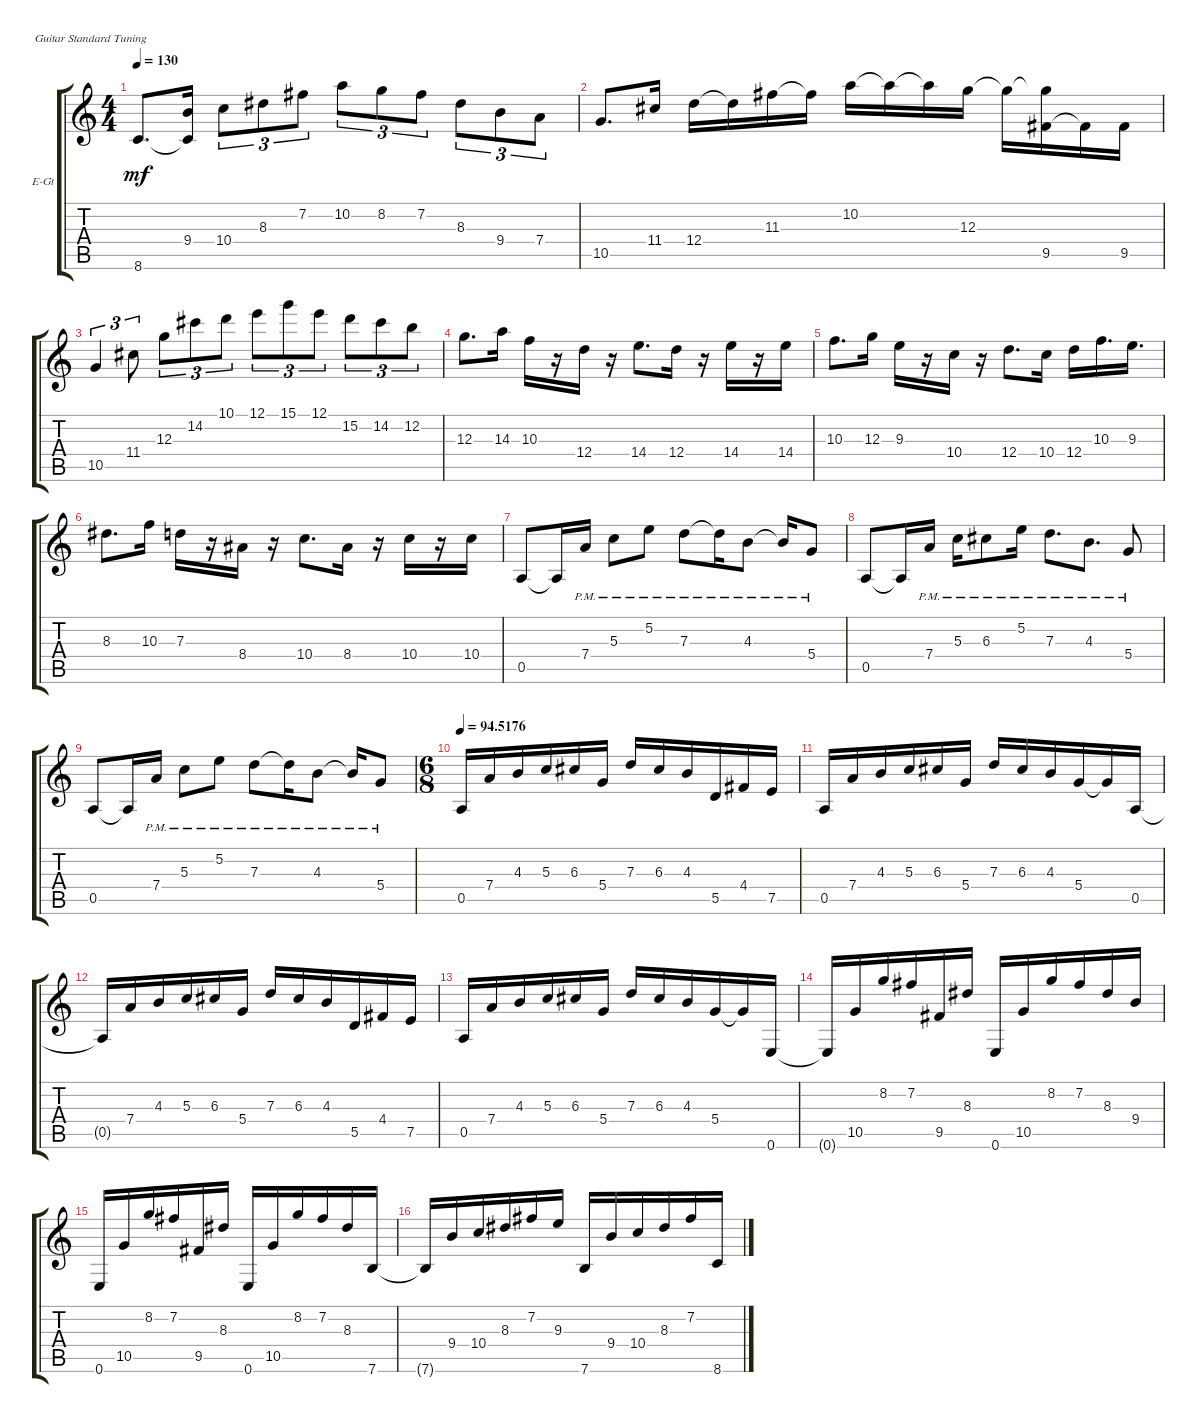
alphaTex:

\defaultSystemsLayout 4
\bracketExtendMode groupsimilarinstruments
\firstSystemTrackNameOrientation horizontal
\otherSystemsTrackNameOrientation horizontal
\track ("Al Di Clean" "E-Gt") {instrument electricguitarclean}
\staff {score tabs}
\tuning (E4 B3 G3 D3 A2 E2)
\ts (4 4)
\tempo 130
\clef g2
\ks c
8.6.8{d dy mf} (8.6{t} 9.4).16 10.4.8{tu (3 2)} 8.3.8{tu (3 2)} 7.2.8{tu (3 2)} 10.2.8{tu (3 2)} 8.2.8{tu (3 2)} 7.2.8{tu (3 2)} 8.3.8{tu (3 2)} 9.4.8{tu (3 2)} 7.4.8{tu (3 2)} |
10.5.8{d} 11.4.16 12.4.16 12.4{t}.16 11.3.16 11.3{t}.16 10.2.16 10.2{t}.16 10.2{t}.16 12.3.16 12.3{t}.16 (12.3{t} 9.5).16 9.5{t}.16 9.5.16 |
10.5.4{tu (3 2)} 11.4.8{tu (3 2)} 12.3.8{tu (3 2)} 14.2.8{tu (3 2)} 10.1.8{tu (3 2)} 12.1.8{tu (3 2)} 15.1.8{tu (3 2)} 12.1.8{tu (3 2)} 15.2.8{tu (3 2)} 14.2.8{tu (3 2)} 12.2.8{tu (3 2)} |
12.3.8{d} 14.3.16 10.3.16 r.16 12.4.16 r.16 14.4.8{d} 12.4.16 r.16 14.4.16 r.16 14.4.16 |
10.3.8{d} 12.3.16 9.3.16 r.16 10.4.16 r.16 12.4.8{d} 10.4.16 12.4.16 10.3.16{d} 9.3.16{d} |
8.3.8{d} 10.3.16 7.3.16 r.16 8.4.16 r.16 10.4.8{d} 8.4.16 r.16 10.4.16 r.16 10.4.16 |
0.5.8 0.5{t}.16 7.4{pm}.16 5.3{pm}.8 5.2{pm}.8 7.3{pm}.8 7.3{pm t}.16 4.3{pm}.8 4.3{pm t}.16 5.4{pm}.8 |
0.5.8 0.5{t}.16 7.4{pm}.16 5.3{pm}.16 6.3{pm}.8 5.2{pm}.16 7.3{pm}.8{d} 4.3{pm}.8{d} 5.4{pm}.8 |
0.5.8 0.5{t}.16 7.4{pm}.16 5.3{pm}.8 5.2{pm}.8 7.3{pm}.8 7.3{pm t}.16 4.3{pm}.8 4.3{pm t}.16 5.4{pm}.8 |
\ts (6 8)
\tempo
94.5176 0.5.16 7.4.16 4.3.16 5.3.16 6.3.16 5.4.16 7.3.16 6.3.16 4.3.16 5.5.16 4.4.16 7.5.16 |
0.5.16 7.4.16 4.3.16 5.3.16 6.3.16 5.4.16 7.3.16 6.3.16 4.3.16 5.4.16 5.4{t}.16 0.5.16 |
0.5{t}.16 7.4.16 4.3.16 5.3.16 6.3.16 5.4.16 7.3.16 6.3.16 4.3.16 5.5.16 4.4.16 7.5.16 |
0.5.16 7.4.16 4.3.16 5.3.16 6.3.16 5.4.16 7.3.16 6.3.16 4.3.16 5.4.16 5.4{t}.16 0.6.16 |
0.6{t}.16 10.5.16 8.2.16 7.2.16 9.5.16 8.3.16 0.6.16 10.5.16 8.2.16 7.2.16 8.3.16 9.4.16 |
0.6.16 10.5.16 8.2.16 7.2.16 9.5.16 8.3.16 0.6.16 10.5.16 8.2.16 7.2.16 8.3.16 7.6.16 |
7.6{t}.16 9.4.16 10.4.16 8.3.16 7.2.16 9.3.16 7.6.16 9.4.16 10.4.16 8.3.16 7.2.16 8.6.16
